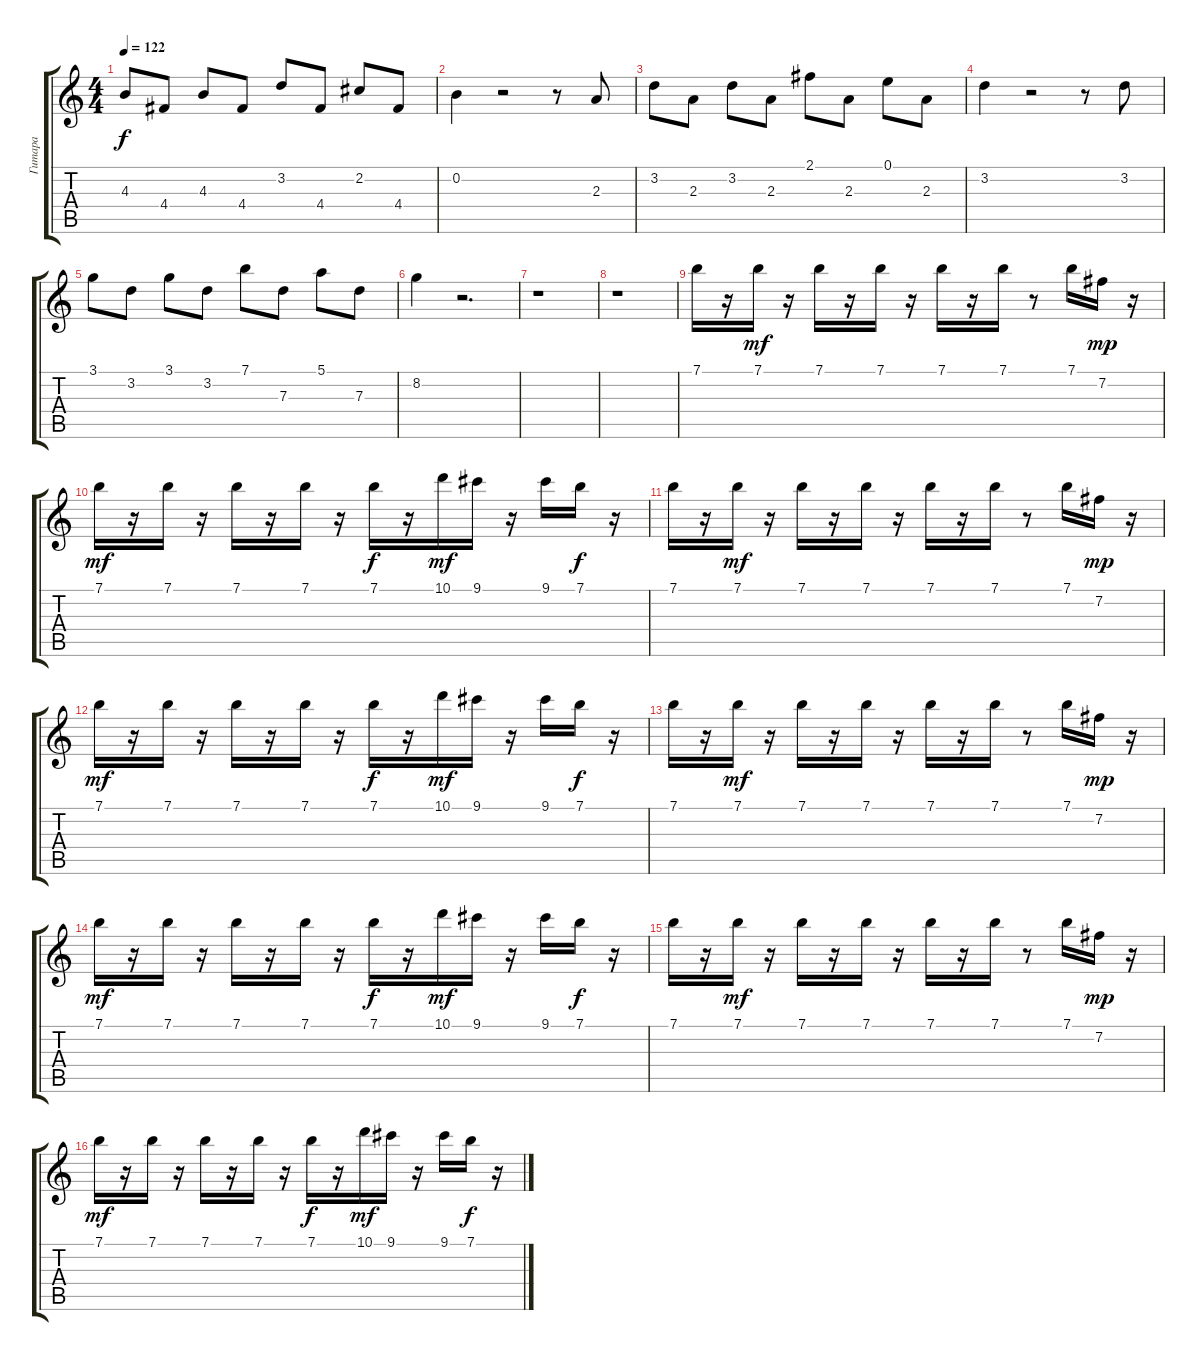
\track ("Гитара" "Гитара") {instrument electricguitarclean}
\staff {score tabs}
\tuning (E4 B3 G3 D3 A2 E2) {hide}
\ts (4 4)
\tempo 122
\clef g2
\ks c
4.3.8{dy f} 4.4.8 4.3.8 4.4.8 3.2.8 4.4.8 2.2.8 4.4.8 |
0.2.4 r.2 r.8 2.3.8 |
3.2.8 2.3.8 3.2.8 2.3.8 2.1.8 2.3.8 0.1.8 2.3.8 |
3.2.4 r.2 r.8 3.2.8 |
3.1.8 3.2.8 3.1.8 3.2.8 7.1.8 7.3.8 5.1.8 7.3.8 |
8.2.4 r.2{d} |
r.1 |
r.1 |
7.1.16 r.16 7.1.16{dy mf} r.16 7.1.16 r.16 7.1.16 r.16 7.1.16 r.16 7.1.16 r.8 7.1.16 7.2.16{dy mp} r.16 |
7.1.16{dy mf} r.16 7.1.16 r.16 7.1.16 r.16 7.1.16 r.16 7.1.16{dy f} r.16 10.1.16{dy mf} 9.1.16 r.16 9.1.16 7.1.16{dy f} r.16 |
7.1.16 r.16 7.1.16{dy mf} r.16 7.1.16 r.16 7.1.16 r.16 7.1.16 r.16 7.1.16 r.8 7.1.16 7.2.16{dy mp} r.16 |
7.1.16{dy mf} r.16 7.1.16 r.16 7.1.16 r.16 7.1.16 r.16 7.1.16{dy f} r.16 10.1.16{dy mf} 9.1.16 r.16 9.1.16 7.1.16{dy f} r.16 |
7.1.16 r.16 7.1.16{dy mf} r.16 7.1.16 r.16 7.1.16 r.16 7.1.16 r.16 7.1.16 r.8 7.1.16 7.2.16{dy mp} r.16 |
7.1.16{dy mf} r.16 7.1.16 r.16 7.1.16 r.16 7.1.16 r.16 7.1.16{dy f} r.16 10.1.16{dy mf} 9.1.16 r.16 9.1.16 7.1.16{dy f} r.16 |
7.1.16 r.16 7.1.16{dy mf} r.16 7.1.16 r.16 7.1.16 r.16 7.1.16 r.16 7.1.16 r.8 7.1.16 7.2.16{dy mp} r.16 |
7.1.16{dy mf} r.16 7.1.16 r.16 7.1.16 r.16 7.1.16 r.16 7.1.16{dy f} r.16 10.1.16{dy mf} 9.1.16 r.16 9.1.16 7.1.16{dy f} r.16
